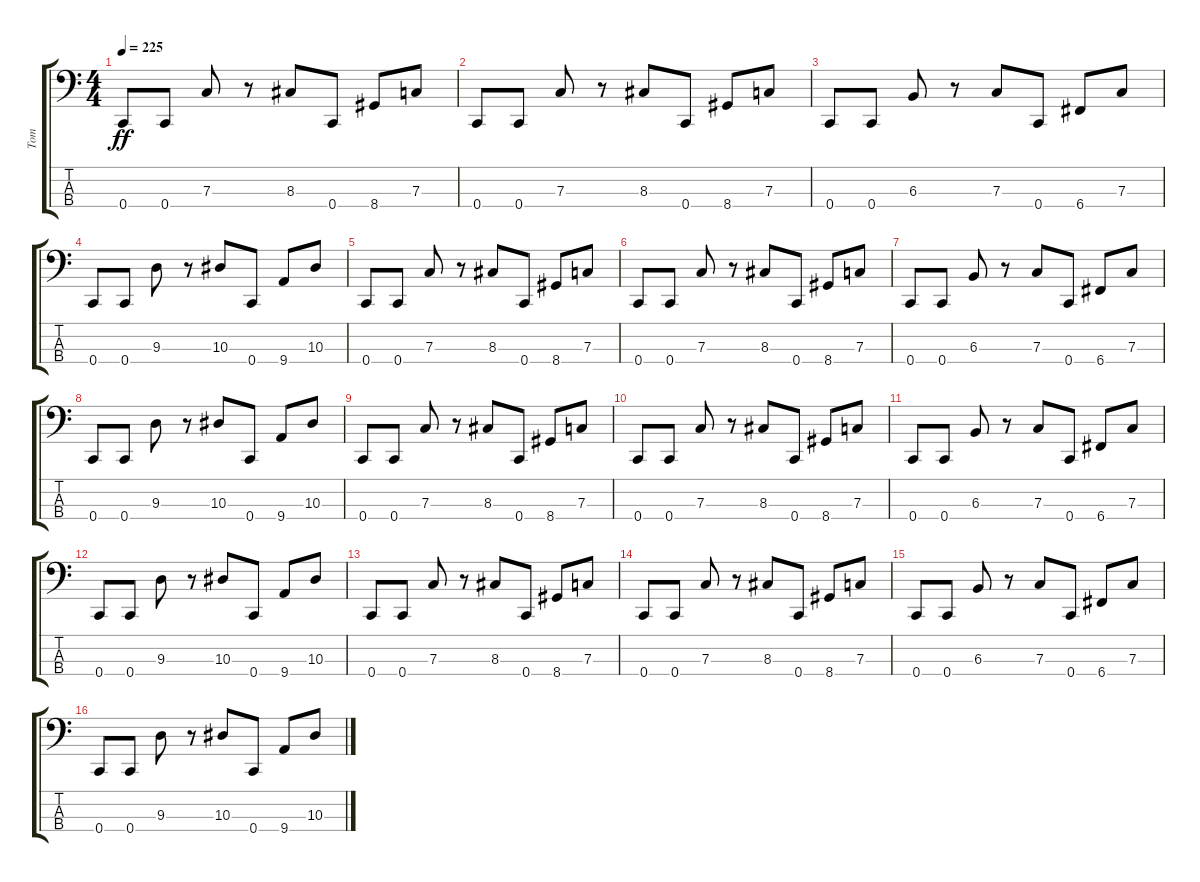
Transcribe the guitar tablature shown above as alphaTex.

\track ("Tom" "Tom") {instrument electricbasspick}
\staff {score tabs}
\tuning (Eb2 Bb1 F1 C1) {hide}
\ts (4 4)
\tempo 225
\clef f4
\ks c
0.4.8{dy ff} 0.4.8 7.3.8 r.8 8.3.8 0.4.8 8.4.8 7.3.8 |
0.4.8 0.4.8 7.3.8 r.8 8.3.8 0.4.8 8.4.8 7.3.8 |
0.4.8 0.4.8 6.3.8 r.8 7.3.8 0.4.8 6.4.8 7.3.8 |
0.4.8 0.4.8 9.3.8 r.8 10.3.8 0.4.8 9.4.8 10.3.8 |
0.4.8 0.4.8 7.3.8 r.8 8.3.8 0.4.8 8.4.8 7.3.8 |
0.4.8 0.4.8 7.3.8 r.8 8.3.8 0.4.8 8.4.8 7.3.8 |
0.4.8 0.4.8 6.3.8 r.8 7.3.8 0.4.8 6.4.8 7.3.8 |
0.4.8 0.4.8 9.3.8 r.8 10.3.8 0.4.8 9.4.8 10.3.8 |
0.4.8 0.4.8 7.3.8 r.8 8.3.8 0.4.8 8.4.8 7.3.8 |
0.4.8 0.4.8 7.3.8 r.8 8.3.8 0.4.8 8.4.8 7.3.8 |
0.4.8 0.4.8 6.3.8 r.8 7.3.8 0.4.8 6.4.8 7.3.8 |
0.4.8 0.4.8 9.3.8 r.8 10.3.8 0.4.8 9.4.8 10.3.8 |
0.4.8 0.4.8 7.3.8 r.8 8.3.8 0.4.8 8.4.8 7.3.8 |
0.4.8 0.4.8 7.3.8 r.8 8.3.8 0.4.8 8.4.8 7.3.8 |
0.4.8 0.4.8 6.3.8 r.8 7.3.8 0.4.8 6.4.8 7.3.8 |
0.4.8 0.4.8 9.3.8 r.8 10.3.8 0.4.8 9.4.8 10.3.8
